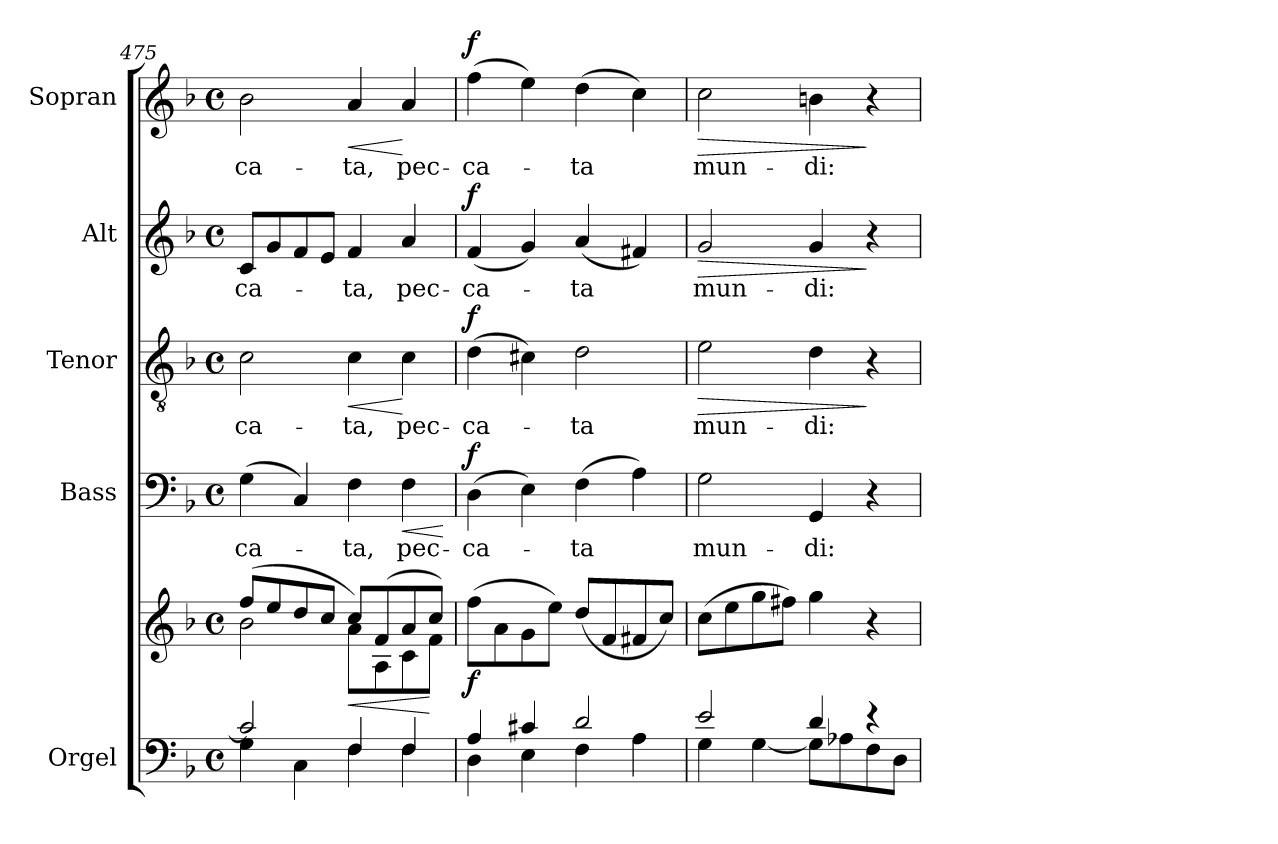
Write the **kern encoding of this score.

**kern	**kern	**dynam	**kern	**text	**dynam	**kern	**text	**dynam	**kern	**text	**dynam	**kern	**text	**dynam
*part5	*part5	*part5	*part4	*part4	*part4	*part3	*part3	*part3	*part2	*part2	*part2	*part1	*part1	*part1
*staff6	*staff5	*staff5/6	*staff4	*staff4	*staff4	*staff3	*staff3	*staff3	*staff2	*staff2	*staff2	*staff1	*staff1	*staff1
*I"Orgel	*	*	*I"Bass	*	*	*I"Tenor	*	*	*I"Alt	*	*	*I"Sopran	*	*
*I'Org.	*	*	*I'B.	*	*	*I'T.	*	*	*I'A.	*	*	*I'S.	*	*
*clefF4	*clefG2	*	*clefF4	*	*	*clefGv2	*	*	*clefG2	*	*	*clefG2	*	*
*k[b-]	*k[b-]	*	*k[b-]	*	*	*k[b-]	*	*	*k[b-]	*	*	*k[b-]	*	*
*F:	*F:	*	*F:	*	*	*F:	*	*	*F:	*	*	*F:	*	*
*M4/4	*M4/4	*	*M4/4	*	*	*M4/4	*	*	*M4/4	*	*	*M4/4	*	*
*met(c)	*met(c)	*	*met(c)	*	*	*met(c)	*	*	*met(c)	*	*	*met(c)	*	*
=475	=475	=475	=475	=475	=475	=475	=475	=475	=475	=475	=475	=475	=475	=475
*^	*^	*	*	*	*	*	*	*	*	*	*	*	*	*
!	!	!	!	!	!	!LO:LY:b	!	!	!LO:LY:b	!	!	!LO:LY:b	!	!	!LO:LY:b	!
2c/]	4G\	(<8ff/L	2b-\	.	(>4G\	-ca-	.	2c\	-ca-	.	8c/L	-ca-	.	2b-\	-ca-	.
.	.	8ee/	.	.	.	.	.	.	.	.	8g/	.	.	.	.	.
.	4C\	8dd/	.	.	4C/)	.	.	.	.	.	8f/	.	.	.	.	.
.	.	8cc/J	.	.	.	.	.	.	.	.	8e/J	.	.	.	.	.
!	!	!	!	!LO:HP:b	!	!LO:LY:b	!	!	!LO:LY:b	!LO:HP:b	!	!LO:LY:b	!	!	!LO:LY:b	!LO:HP:b
4F/	4F\	8cc/L)	8a\L	<	4F\	-ta,	.	4c\	-ta,	<	4f/	-ta,	.	4a/	-ta,	<
.	.	(>8f/	8A\	.	.	.	.	.	.	.	.	.	.	.	.	.
!	!	!	!	!	!	!LO:LY:b	!LO:HP:b	!	!LO:LY:b	!	!	!LO:LY:b	!	!	!LO:LY:b	!
4F/	4F\	8a/	8c\	.	4F\	pec-	<	4c\	pec-	[	4a/	pec-	.	4a/	pec-	[
.	.	8cc/J)	8f\J	[	.	.	.	.	.	.	.	.	.	.	.	.
*v	*v	*	*	*	*	*	*	*	*	*	*	*	*	*	*	*
*	*v	*v	*	*	*	*	*	*	*	*	*	*	*	*	*
.	.	.	.	.	[	.	.	.	.	.	.	.	.	.
!!LO:LB:g=z
=476	=476	=476	=476	=476	=476	=476	=476	=476	=476	=476	=476	=476	=476	=476
*^	*	*	*	*	*	*	*	*	*	*	*	*	*	*
!	!	!	!LO:DY:b	!	!LO:LY:b	!LO:DY:a	!	!LO:LY:b	!LO:DY:a	!	!LO:LY:b	!LO:DY:a	!	!LO:LY:b	!LO:DY:a
4A/	4D\	(>8ff\L	f	(>4D\	-ca-	f	(>4d\	-ca-	f	(<4f/	-ca-	f	(>4ff\	-ca-	f
.	.	8a\	.	.	.	.	.	.	.	.	.	.	.	.	.
4c#X/	4E\	8g\	.	4E\)	.	.	4c#X\)	.	.	4g/)	.	.	4ee\)	.	.
.	.	8ee\J)	.	.	.	.	.	.	.	.	.	.	.	.	.
!	!	!	!	!	!LO:LY:b	!	!	!LO:LY:b	!	!	!LO:LY:b	!	!	!LO:LY:b	!
2d/	4F\	(<8dd/L	.	(>4F\	-ta	.	2d\	-ta	.	(<4a/	-ta	.	(>4dd\	-ta	.
.	.	8f/	.	.	.	.	.	.	.	.	.	.	.	.	.
.	4A\	8f#X/	.	4A\)	.	.	.	.	.	4f#X/)	.	.	4cc\)	.	.
.	.	8cc/J)	.	.	.	.	.	.	.	.	.	.	.	.	.
=477	=477	=477	=477	=477	=477	=477	=477	=477	=477	=477	=477	=477	=477	=477	=477
!	!	!	!	!	!LO:LY:b	!	!	!LO:LY:b	!LO:HP:b	!	!LO:LY:b	!LO:HP:b	!	!LO:LY:b	!LO:HP:b
2e/	4G\	(>8cc\L	.	2G\	mun-	.	2e\	mun-	>	2g/	mun-	>	2cc\	mun-	>
.	.	8ee\	.	.	.	.	.	.	.	.	.	.	.	.	.
.	[<4G\	8gg\	.	.	.	.	.	.	.	.	.	.	.	.	.
.	.	8ff#X\J)	.	.	.	.	.	.	.	.	.	.	.	.	.
!	!	!	!	!	!LO:LY:b	!	!	!LO:LY:b	!	!	!LO:LY:b	!	!	!LO:LY:b	!
4d/	8G\L]	4gg\	.	4GG/	-di:	.	4d\	-di:	.	4g/	-di:	.	4bn\	-di:	.
.	8A-X\	.	.	.	.	.	.	.	.	.	.	.	.	.	.
4rd	8F\	4r	.	4r	.	.	4r	.	]	4r	.	]	4r	.	]
.	8D\J	.	.	.	.	.	.	.	.	.	.	.	.	.	.
*v	*v	*	*	*	*	*	*	*	*	*	*	*	*	*	*
=	=	=	=	=	=	=	=	=	=	=	=	=	=	=
*-	*-	*-	*-	*-	*-	*-	*-	*-	*-	*-	*-	*-	*-	*-
